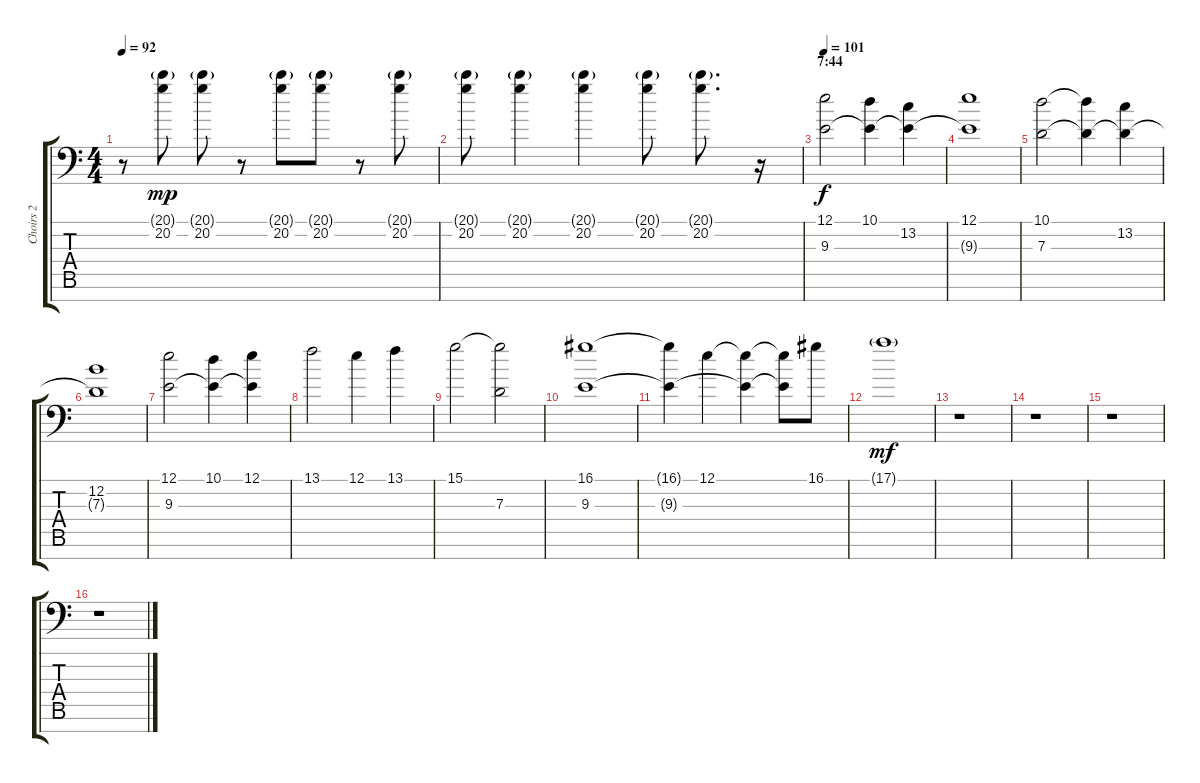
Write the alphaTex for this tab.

\track ("Choirs 2" "Choirs 2") {instrument pad4choir}
\staff {score tabs}
\tuning (E4 B3 G3 D3 A2 E2 C-1) {hide}
\ts (4 4)
\tempo 92
\clef f4
\ks c
r.8{dy mp} (20.1{g} 20.2).8 (20.1{g} 20.2).8 r.8 (20.1{g} 20.2).8 (20.1{g} 20.2).8 r.8 (20.1{g} 20.2).8 |
(20.1{g} 20.2).8 (20.1{g} 20.2).4 (20.1{g} 20.2).4 (20.1{g} 20.2).8 (20.1{g} 20.2).8{d} r.16 |
\section ("" "7:44")
\tempo 101
(12.1 9.3).2{dy f volume 10 balance 0 instrument pad4choir} (10.1 9.3{t}).4 (13.2 9.3{t}).4 |
(12.1 9.3{t}).1 |
(10.1 7.3).2 (10.1{t} 7.3{t}).4 (13.2 7.3{t}).4 |
(12.2 7.3{t}).1 |
(12.1 9.3).2 (10.1 9.3{t}).4 (12.1 9.3{t}).4 |
13.1.2 12.1.4 13.1.4 |
15.1.2 (15.1{t} 7.3).2 |
(16.1 9.3).1 |
(16.1{t} 9.3{t}).4 12.1.4 (12.1{t} 9.3{t}).4 (12.1{t} 9.3{t}).8 16.1.8 |
17.1{g}.1{dy mf} |
r.1 |
r.1 |
r.1 |
r.1
